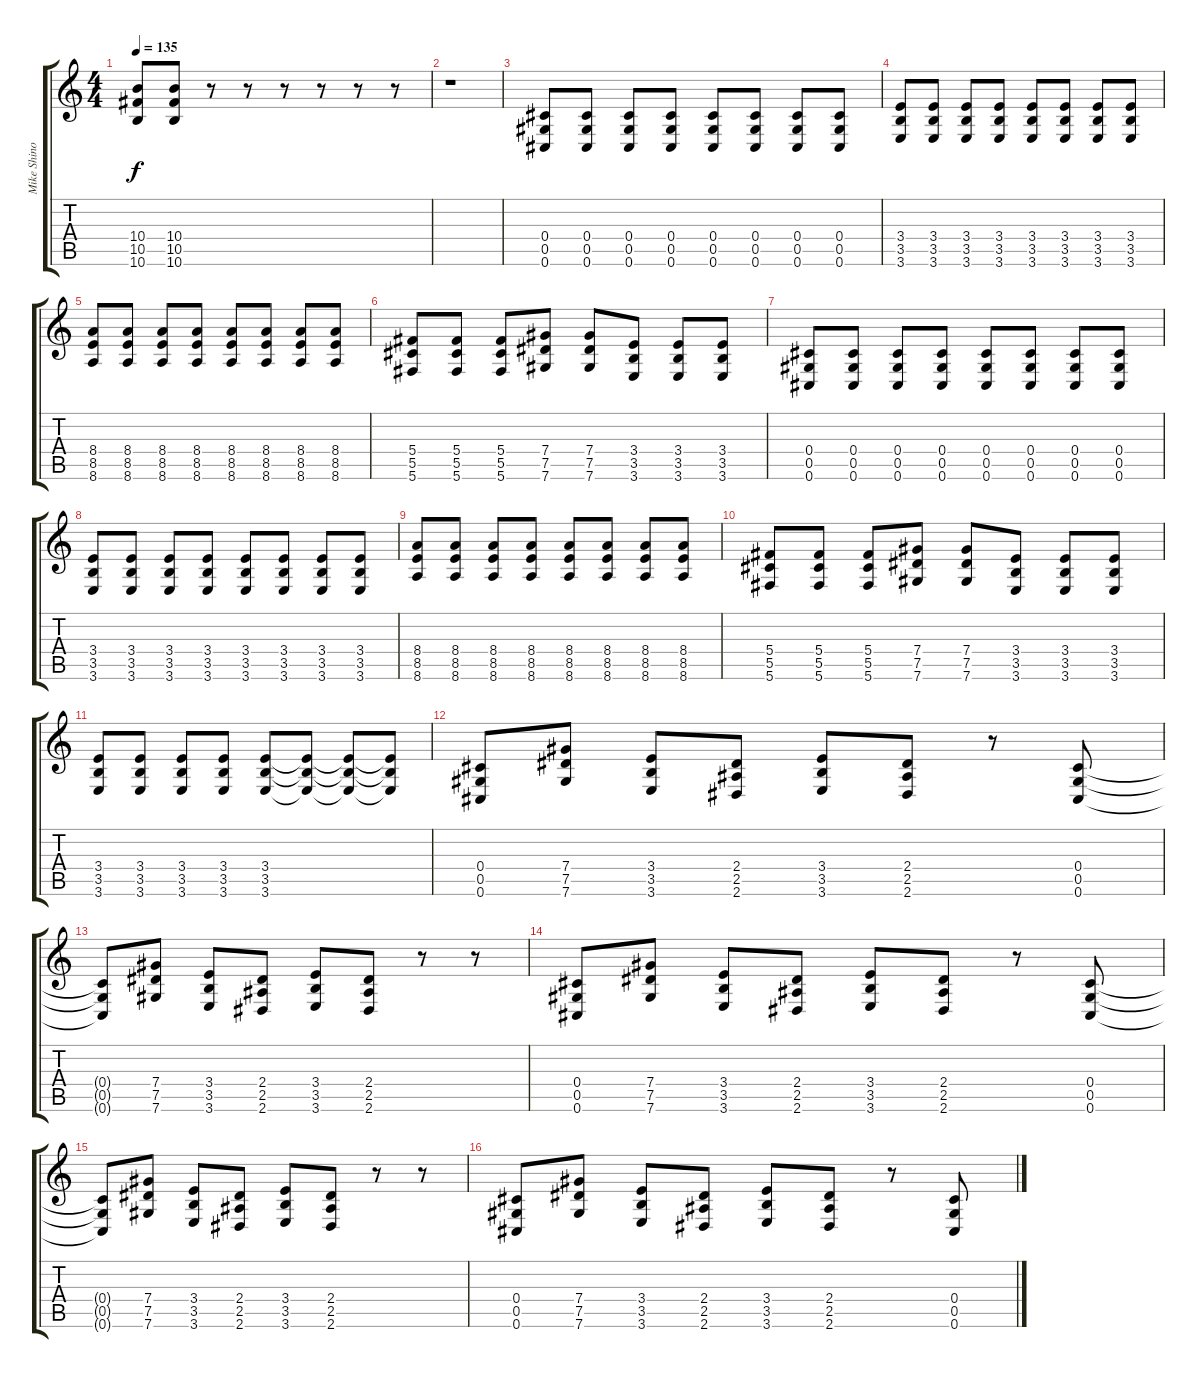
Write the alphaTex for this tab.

\track ("Mike Shinoda (2nd Guitar)" "Mike Shino") {instrument distortionguitar}
\staff {score tabs}
\tuning (Eb4 Bb3 Gb3 Db3 Ab2 Db2) {hide}
\ts (4 4)
\tempo 135
\clef g2
\ks c
(10.4 10.5 10.6).8{dy f} (10.4 10.5 10.6).8 r.8 r.8 r.8 r.8 r.8 r.8 |
r.1 |
(0.4 0.5 0.6).8 (0.4 0.5 0.6).8 (0.4 0.5 0.6).8 (0.4 0.5 0.6).8 (0.4 0.5 0.6).8 (0.4 0.5 0.6).8 (0.4 0.5 0.6).8 (0.4 0.5 0.6).8 |
(3.4 3.5 3.6).8 (3.4 3.5 3.6).8 (3.4 3.5 3.6).8 (3.4 3.5 3.6).8 (3.4 3.5 3.6).8 (3.4 3.5 3.6).8 (3.4 3.5 3.6).8 (3.4 3.5 3.6).8 |
(8.4 8.5 8.6).8 (8.4 8.5 8.6).8 (8.4 8.5 8.6).8 (8.4 8.5 8.6).8 (8.4 8.5 8.6).8 (8.4 8.5 8.6).8 (8.4 8.5 8.6).8 (8.4 8.5 8.6).8 |
(5.4 5.5 5.6).8 (5.4 5.5 5.6).8 (5.4 5.5 5.6).8 (7.4 7.5 7.6).8 (7.4 7.5 7.6).8 (3.4 3.5 3.6).8 (3.4 3.5 3.6).8 (3.4 3.5 3.6).8 |
(0.4 0.5 0.6).8 (0.4 0.5 0.6).8 (0.4 0.5 0.6).8 (0.4 0.5 0.6).8 (0.4 0.5 0.6).8 (0.4 0.5 0.6).8 (0.4 0.5 0.6).8 (0.4 0.5 0.6).8 |
(3.4 3.5 3.6).8 (3.4 3.5 3.6).8 (3.4 3.5 3.6).8 (3.4 3.5 3.6).8 (3.4 3.5 3.6).8 (3.4 3.5 3.6).8 (3.4 3.5 3.6).8 (3.4 3.5 3.6).8 |
(8.4 8.5 8.6).8 (8.4 8.5 8.6).8 (8.4 8.5 8.6).8 (8.4 8.5 8.6).8 (8.4 8.5 8.6).8 (8.4 8.5 8.6).8 (8.4 8.5 8.6).8 (8.4 8.5 8.6).8 |
(5.4 5.5 5.6).8 (5.4 5.5 5.6).8 (5.4 5.5 5.6).8 (7.4 7.5 7.6).8 (7.4 7.5 7.6).8 (3.4 3.5 3.6).8 (3.4 3.5 3.6).8 (3.4 3.5 3.6).8 |
(3.4 3.5 3.6).8 (3.4 3.5 3.6).8 (3.4 3.5 3.6).8 (3.4 3.5 3.6).8 (3.4 3.5 3.6).8 (3.4{t} 3.5{t} 3.6{t}).8 (3.4{t} 3.5{t} 3.6{t}).8 (3.4{t} 3.5{t} 3.6{t}).8 |
(0.4 0.5 0.6).8 (7.4 7.5 7.6).8 (3.4 3.5 3.6).8 (2.4 2.5 2.6).8 (3.4 3.5 3.6).8 (2.4 2.5 2.6).8 r.8 (0.4 0.5 0.6).8 |
(0.4{t} 0.5{t} 0.6{t}).8 (7.4 7.5 7.6).8 (3.4 3.5 3.6).8 (2.4 2.5 2.6).8 (3.4 3.5 3.6).8 (2.4 2.5 2.6).8 r.8 r.8 |
(0.4 0.5 0.6).8 (7.4 7.5 7.6).8 (3.4 3.5 3.6).8 (2.4 2.5 2.6).8 (3.4 3.5 3.6).8 (2.4 2.5 2.6).8 r.8 (0.4 0.5 0.6).8 |
(0.4{t} 0.5{t} 0.6{t}).8 (7.4 7.5 7.6).8 (3.4 3.5 3.6).8 (2.4 2.5 2.6).8 (3.4 3.5 3.6).8 (2.4 2.5 2.6).8 r.8 r.8 |
(0.4 0.5 0.6).8 (7.4 7.5 7.6).8 (3.4 3.5 3.6).8 (2.4 2.5 2.6).8 (3.4 3.5 3.6).8 (2.4 2.5 2.6).8 r.8 (0.4 0.5 0.6).8
